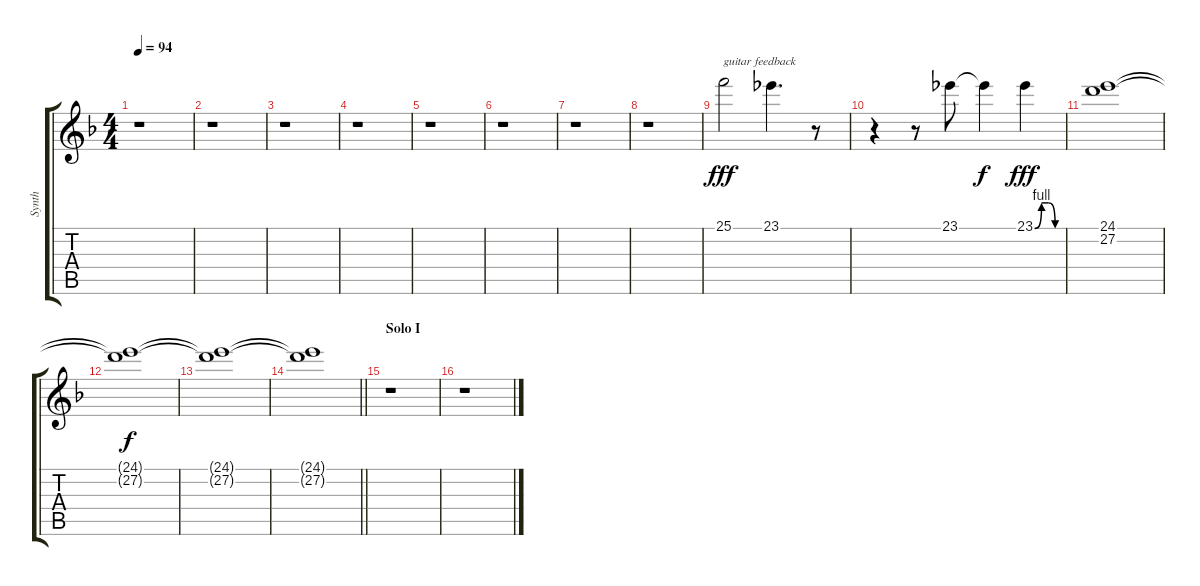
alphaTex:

\track ("Synth" "Synth") {instrument lead2sawtooth}
\staff {score tabs}
\tuning (E4 B3 G3 D3 A2 E2) {hide}
\ts (4 4)
\tempo 94
\clef g2
\ks f
r.1{dy fff} |
r.1 |
r.1 |
r.1 |
r.1 |
r.1 |
r.1 |
r.1 |
25.1.2{txt "guitar feedback" instrument distortionguitar} 23.1.4{d} r.8 |
r.4 r.8 23.1.8 23.1{t}.4{dy f} 23.1{be (custom 0 0 15 4 30 4 45 0 60 0)}.4{dy fff} |
(24.1 27.2).1 |
(24.1{t} 27.2{t}).1{dy f} |
(24.1{t} 27.2{t}).1 |
\barLineRight lightlight
(24.1{t} 27.2{t}).1 |
\section ("" "Solo I")
r.1 |
r.1
